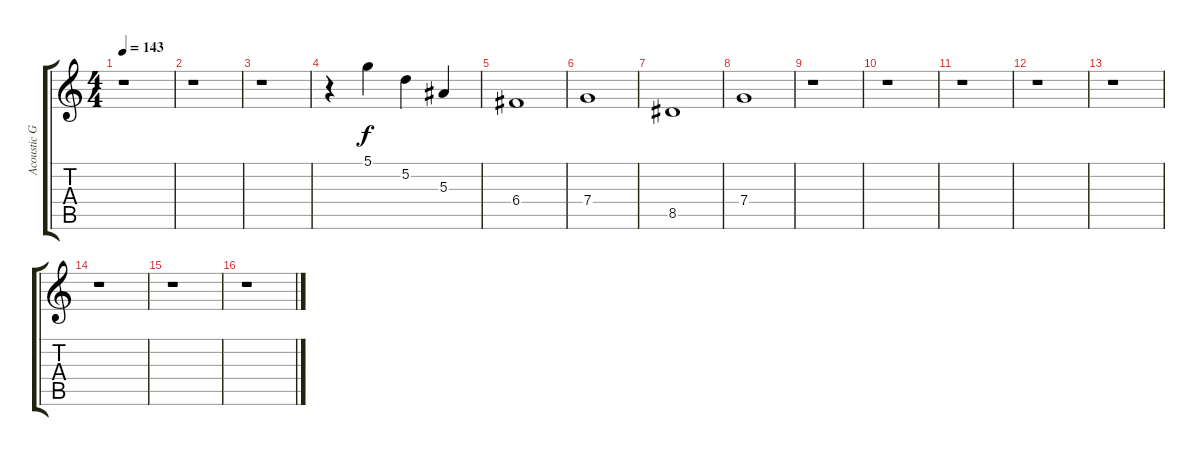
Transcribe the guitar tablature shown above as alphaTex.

\track ("Acoustic Guitar" "Acoustic G") {instrument acousticguitarsteel}
\staff {score tabs}
\tuning (D4 A3 F3 C3 G2 D2) {hide}
\ts (4 4)
\tempo 143
\clef g2
\ks c
r.1{dy f} |
r.1 |
r.1 |
r.4 5.1.4{instrument pizzicatostrings} 5.2.4{instrument pizzicatostrings} 5.3.4{instrument pizzicatostrings} |
6.4.1{instrument pizzicatostrings} |
7.4.1{instrument pizzicatostrings} |
8.5.1{instrument pizzicatostrings} |
7.4.1{instrument pizzicatostrings} |
r.1{instrument acousticguitarsteel} |
r.1 |
r.1 |
r.1 |
r.1 |
r.1 |
r.1 |
r.1
